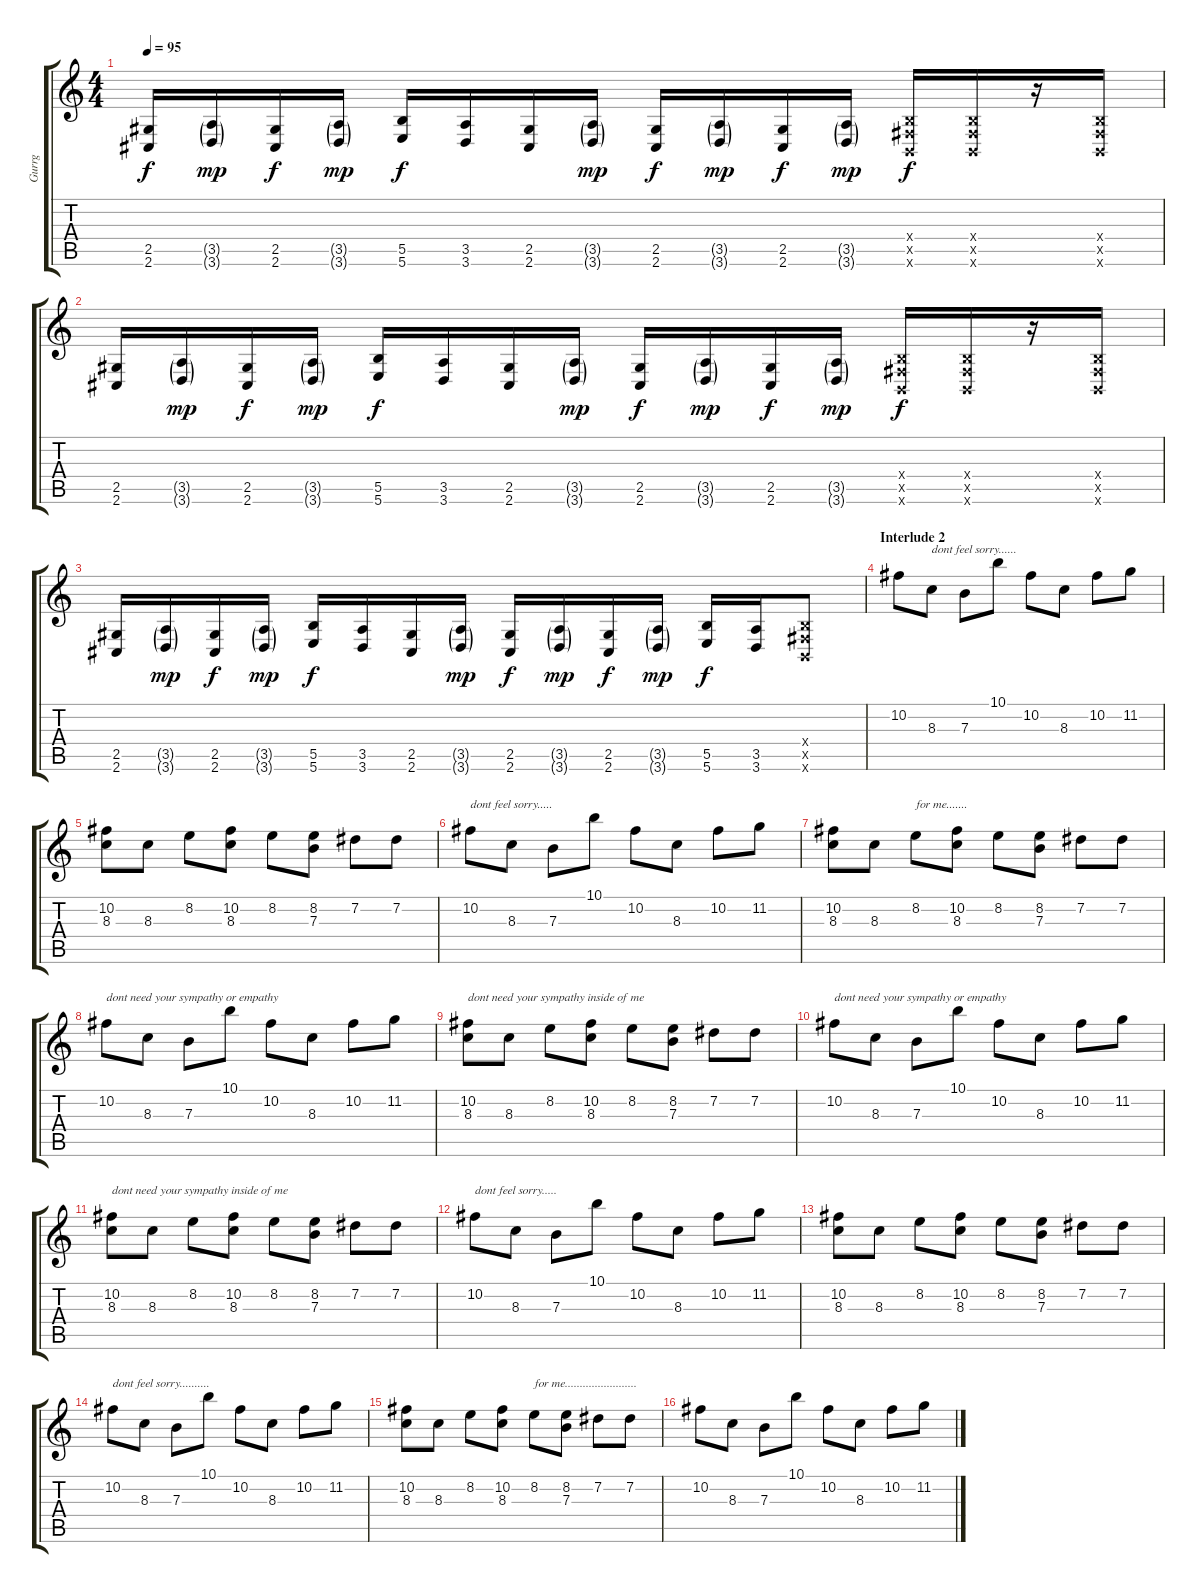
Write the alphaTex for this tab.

\track ("Gurrg" "Gurrg") {instrument electricguitarjazz}
\staff {score tabs}
\tuning (Db4 Ab3 E3 B2 Gb2 B1) {hide}
\ts (4 4)
\tempo 95
\clef g2
\ks c
(2.5 2.6).16{dy f} (3.5{g} 3.6{g}).16{dy mp} (2.5 2.6).16{dy f} (3.5{g} 3.6{g}).16{dy mp} (5.5 5.6).16{dy f} (3.5 3.6).16 (2.5 2.6).16 (3.5{g} 3.6{g}).16{dy mp} (2.5 2.6).16{dy f} (3.5{g} 3.6{g}).16{dy mp} (2.5 2.6).16{dy f} (3.5{g} 3.6{g}).16{dy mp} (0.4{x} 0.5{x} 0.6{x}).16{dy f} (0.4{x} 0.5{x} 0.6{x}).16 r.16 (0.4{x} 0.5{x} 0.6{x}).16 |
(2.5 2.6).16 (3.5{g} 3.6{g}).16{dy mp} (2.5 2.6).16{dy f} (3.5{g} 3.6{g}).16{dy mp} (5.5 5.6).16{dy f} (3.5 3.6).16 (2.5 2.6).16 (3.5{g} 3.6{g}).16{dy mp} (2.5 2.6).16{dy f} (3.5{g} 3.6{g}).16{dy mp} (2.5 2.6).16{dy f} (3.5{g} 3.6{g}).16{dy mp} (0.4{x} 0.5{x} 0.6{x}).16{dy f} (0.4{x} 0.5{x} 0.6{x}).16 r.16 (0.4{x} 0.5{x} 0.6{x}).16 |
(2.5 2.6).16 (3.5{g} 3.6{g}).16{dy mp} (2.5 2.6).16{dy f} (3.5{g} 3.6{g}).16{dy mp} (5.5 5.6).16{dy f} (3.5 3.6).16 (2.5 2.6).16 (3.5{g} 3.6{g}).16{dy mp} (2.5 2.6).16{dy f} (3.5{g} 3.6{g}).16{dy mp} (2.5 2.6).16{dy f} (3.5{g} 3.6{g}).16{dy mp} (5.5 5.6).16{dy f} (3.5 3.6).16 (0.4{x} 0.5{x} 0.6{x}).8 |
\section ("" "Interlude 2")
10.2.8{volume 9 instrument electricguitarjazz} 8.3.8{txt "dont feel sorry......"} 7.3.8 10.1.8 10.2.8 8.3.8 10.2.8 11.2.8 |
(10.2 8.3).8 8.3.8 8.2.8 (10.2 8.3).8 8.2.8 (8.2 7.3).8 7.2.8 7.2.8 |
10.2.8{txt "dont feel sorry....." volume 9 instrument electricguitarjazz} 8.3.8 7.3.8 10.1.8 10.2.8 8.3.8 10.2.8 11.2.8 |
(10.2 8.3).8 8.3.8 8.2.8{txt "for me......."} (10.2 8.3).8 8.2.8 (8.2 7.3).8 7.2.8 7.2.8 |
10.2.8{txt "dont need your sympathy or empathy" volume 9 instrument electricguitarjazz} 8.3.8 7.3.8 10.1.8 10.2.8 8.3.8 10.2.8 11.2.8 |
(10.2 8.3).8{txt "dont need your sympathy inside of me"} 8.3.8 8.2.8 (10.2 8.3).8 8.2.8 (8.2 7.3).8 7.2.8 7.2.8 |
10.2.8{txt "dont need your sympathy or empathy" volume 9 instrument electricguitarjazz} 8.3.8 7.3.8 10.1.8 10.2.8 8.3.8 10.2.8 11.2.8 |
(10.2 8.3).8{txt "dont need your sympathy inside of me"} 8.3.8 8.2.8 (10.2 8.3).8 8.2.8 (8.2 7.3).8 7.2.8 7.2.8 |
10.2.8{txt "dont feel sorry....." volume 9 instrument electricguitarjazz} 8.3.8 7.3.8 10.1.8 10.2.8 8.3.8 10.2.8 11.2.8 |
(10.2 8.3).8 8.3.8 8.2.8 (10.2 8.3).8 8.2.8 (8.2 7.3).8 7.2.8 7.2.8 |
10.2.8{txt "dont feel sorry.........." volume 9 instrument electricguitarjazz} 8.3.8 7.3.8 10.1.8 10.2.8 8.3.8 10.2.8 11.2.8 |
(10.2 8.3).8 8.3.8 8.2.8 (10.2 8.3).8 8.2.8{txt "for me........................"} (8.2 7.3).8 7.2.8 7.2.8 |
10.2.8{volume 9 instrument electricguitarjazz} 8.3.8 7.3.8 10.1.8 10.2.8 8.3.8 10.2.8 11.2.8
